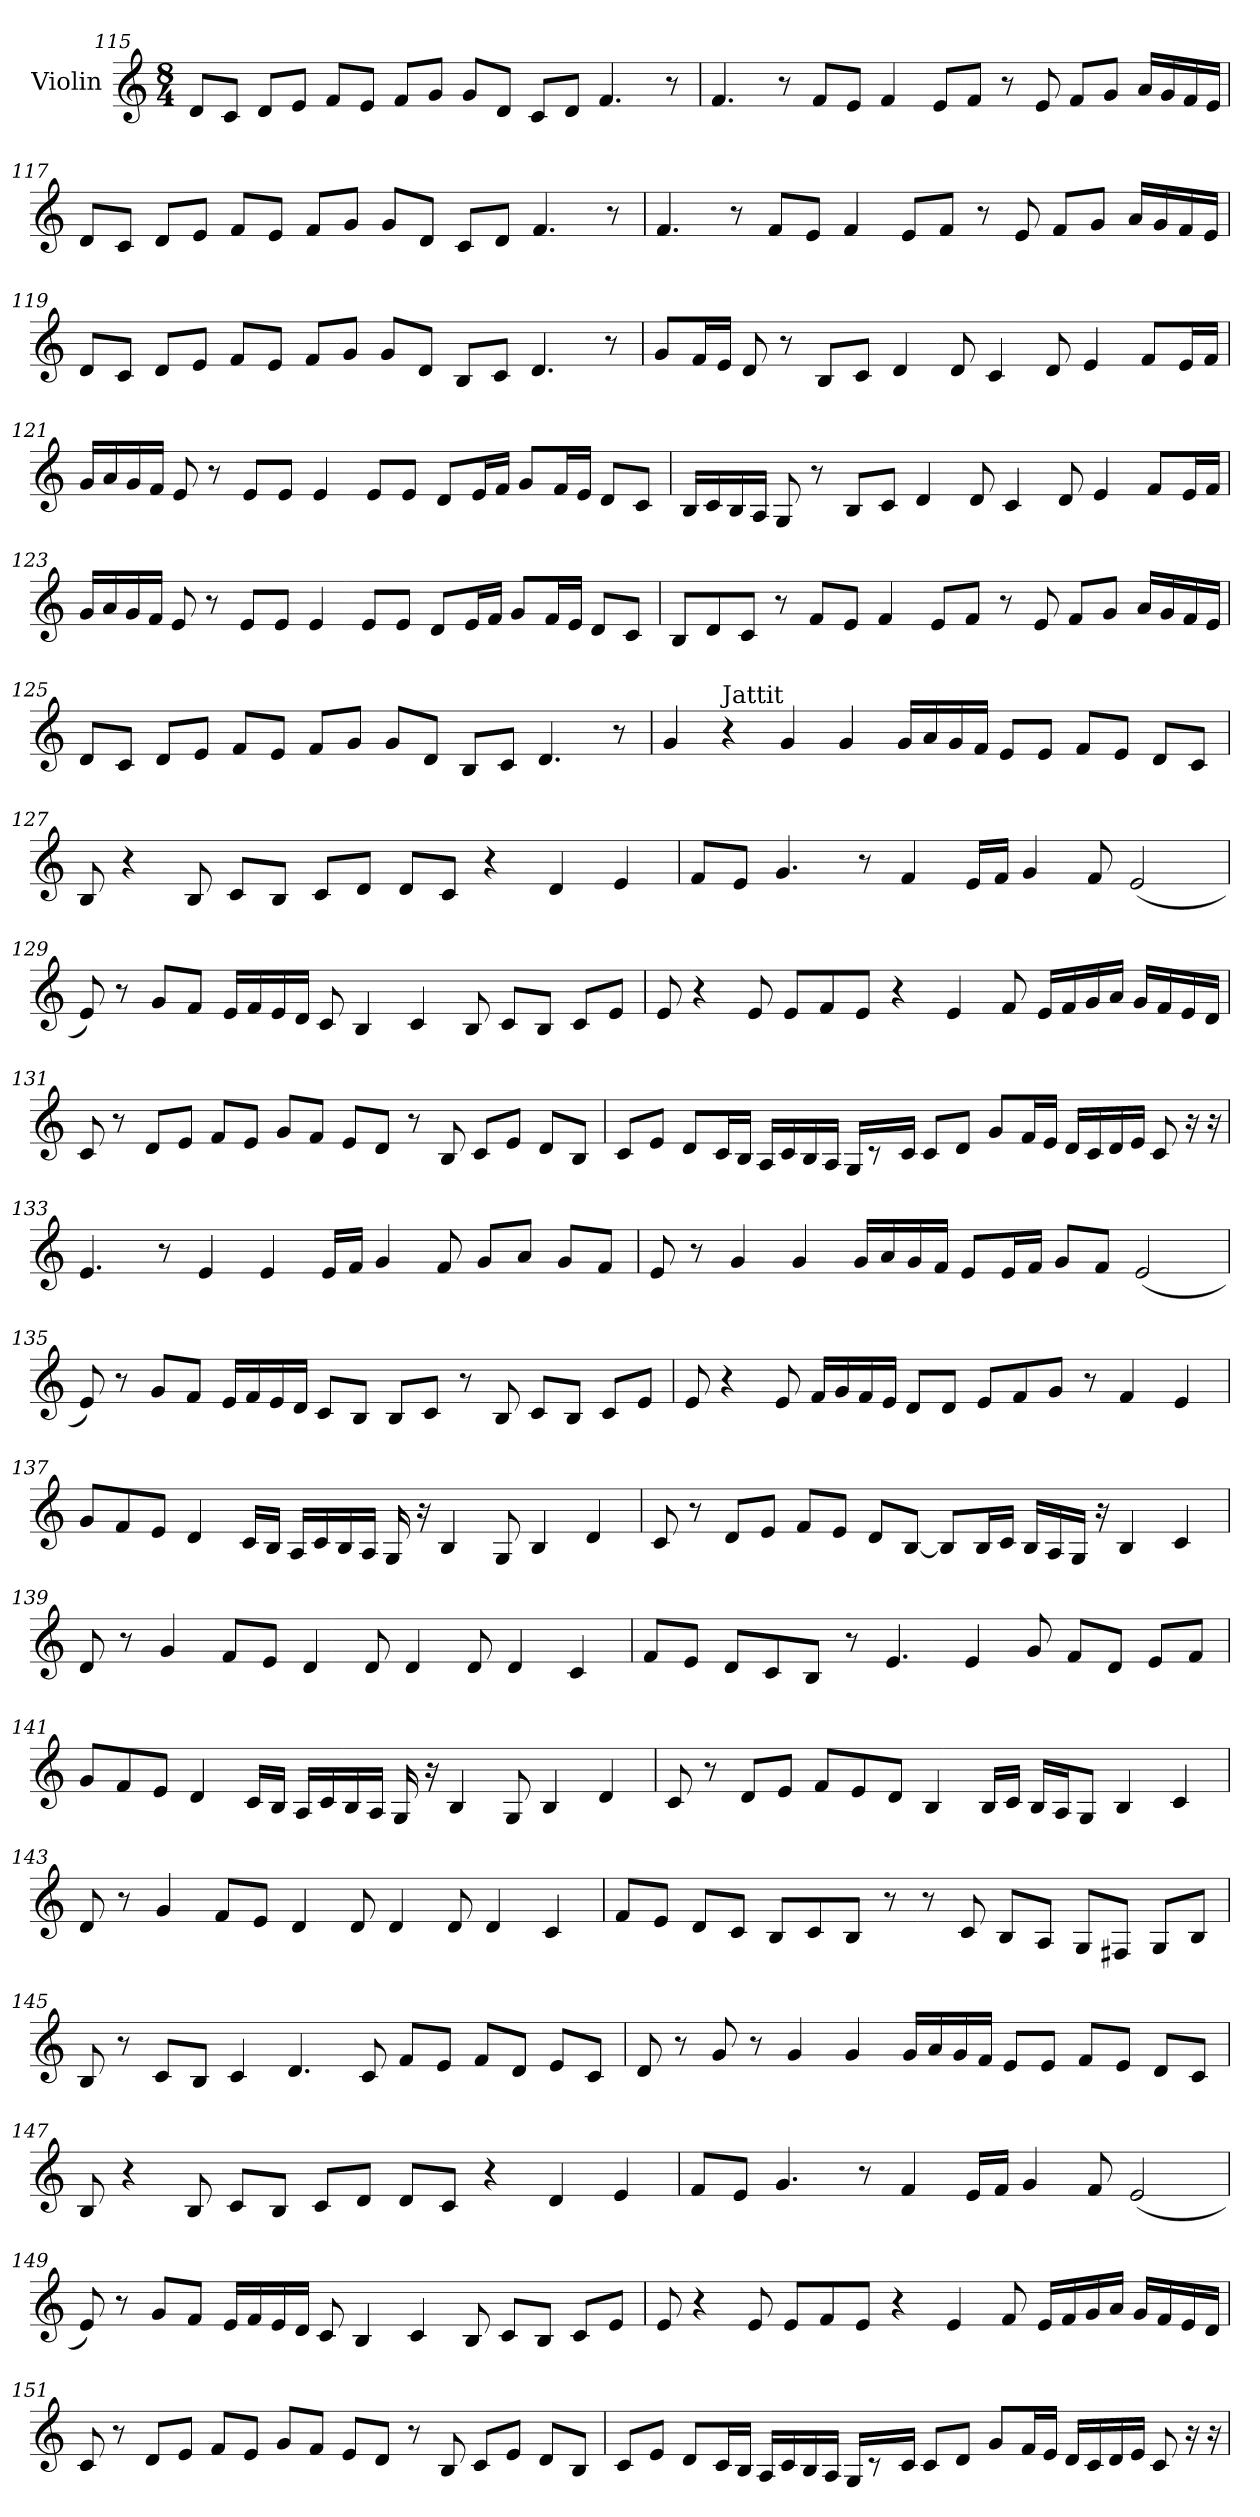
**kern
*part1
*staff1
*I"Violin
!!LO:LB:g=z
*clefG2
*k[]
*C:
*M8/4
=115
8d/L
8c/J
8d/L
8e/J
8f/L
8e/J
8f/L
8g/J
8g/L
8d/J
8c/L
8d/J
4.f/
8r
=116
4.f/
8r
8f/L
8e/J
4f/
8e/L
8f/J
8r
8e/
8f/L
8g/J
16a/LL
16g/
16f/
16e/JJ
!!LO:PB:g=z
=117
8d/L
8c/J
8d/L
8e/J
8f/L
8e/J
8f/L
8g/J
8g/L
8d/J
8c/L
8d/J
4.f/
8r
=118
4.f/
8r
8f/L
8e/J
4f/
8e/L
8f/J
8r
8e/
8f/L
8g/J
16a/LL
16g/
16f/
16e/JJ
!!LO:LB:g=z
=119
8d/L
8c/J
8d/L
8e/J
8f/L
8e/J
8f/L
8g/J
8g/L
8d/J
8B/L
8c/J
4.d/
8r
=120
8g/L
16f/L
16e/JJ
8d/
8r
8B/L
8c/J
4d/
8d/
4c/
8d/
4e/
8f/L
16e/L
16f/JJ
!!LO:LB:g=z
=121
16g/LL
16a/
16g/
16f/JJ
8e/
8r
8e/L
8e/J
4e/
8e/L
8e/J
8d/L
16e/L
16f/JJ
8g/L
16f/L
16e/JJ
8d/L
8c/J
=122
16B/LL
16c/
16B/
16A/JJ
8G/
8r
8B/L
8c/J
4d/
8d/
4c/
8d/
4e/
8f/L
16e/L
16f/JJ
!!LO:LB:g=z
=123
16g/LL
16a/
16g/
16f/JJ
8e/
8r
8e/L
8e/J
4e/
8e/L
8e/J
8d/L
16e/L
16f/JJ
8g/L
16f/L
16e/JJ
8d/L
8c/J
=124
8B/L
8d/
8c/J
8r
8f/L
8e/J
4f/
8e/L
8f/J
8r
8e/
8f/L
8g/J
16a/LL
16g/
16f/
16e/JJ
!!LO:LB:g=z
=125
8d/L
8c/J
8d/L
8e/J
8f/L
8e/J
8f/L
8g/J
8g/L
8d/J
8B/L
8c/J
4.d/
8r
=126
4g/
!LO:TX:a:t=Jattit
4r
4g/
4g/
16g/LL
16a/
16g/
16f/JJ
8e/L
8e/J
8f/L
8e/J
8d/L
8c/J
!!LO:LB:g=z
=127
8B/
4r
8B/
8c/L
8B/J
8c/L
8d/J
8d/L
8c/J
4r
4d/
4e/
=128
8f/L
8e/J
4.g/
8r
4f/
16e/LL
16f/JJ
4g/
8f/
(2e/
!!LO:LB:g=z
=129
8e/)
8r
8g/L
8f/J
16e/LL
16f/
16e/
16d/JJ
8c/
4B/
4c/
8B/
8c/L
8B/J
8c/L
8e/J
=130
8e/
4r
8e/
8e/L
8f/
8e/J
4r
4e/
8f/
16e/LL
16f/
16g/
16a/JJ
16g/LL
16f/
16e/
16d/JJ
!!LO:LB:g=z
=131
8c/
8r
8d/L
8e/J
8f/L
8e/J
8g/L
8f/J
8e/L
8d/J
8r
8B/
8c/L
8e/J
8d/L
8B/J
=132
8c/L
8e/J
8d/L
16c/L
16B/JJ
16A/LL
16c/
16B/
16A/JJ
16G/LL
8r
16c/JJ
8c/L
8d/J
8g/L
16f/L
16e/JJ
16d/LL
16c/
16d/
16e/JJ
8c/
16r
16r
!!LO:PB:g=z
=133
4.e/
8r
4e/
4e/
16e/LL
16f/JJ
4g/
8f/
8g/L
8a/J
8g/L
8f/J
=134
8e/
8r
4g/
4g/
16g/LL
16a/
16g/
16f/JJ
8e/L
16e/L
16f/JJ
8g/L
8f/J
(2e/
!!LO:LB:g=z
=135
8e/)
8r
8g/L
8f/J
16e/LL
16f/
16e/
16d/JJ
8c/L
8B/J
8B/L
8c/J
8r
8B/
8c/L
8B/J
8c/L
8e/J
=136
8e/
4r
8e/
16f/LL
16g/
16f/
16e/JJ
8d/L
8d/J
8e/L
8f/
8g/J
8r
4f/
4e/
!!LO:LB:g=z
=137
8g/L
8f/
8e/J
4d/
16c/LL
16B/JJ
16A/LL
16c/
16B/
16A/JJ
16G/
16r
4B/
8G/
4B/
4d/
=138
8c/
8r
8d/L
8e/J
8f/L
8e/J
8d/L
[8B/J
8B/L]
16B/L
16c/JJ
16B/LL
16A/
16G/JJ
16r
4B/
4c/
!!LO:LB:g=z
=139
8d/
8r
4g/
8f/L
8e/J
4d/
8d/
4d/
8d/
4d/
4c/
=140
8f/L
8e/J
8d/L
8c/
8B/J
8r
4.e/
4e/
8g/
8f/L
8d/J
8e/L
8f/J
!!LO:LB:g=z
=141
8g/L
8f/
8e/J
4d/
16c/LL
16B/JJ
16A/LL
16c/
16B/
16A/JJ
16G/
16r
4B/
8G/
4B/
4d/
=142
8c/
8r
8d/L
8e/J
8f/L
8e/
8d/J
4B/
16B/LL
16c/JJ
16B/LL
16A/J
8G/J
4B/
4c/
!!LO:LB:g=z
=143
8d/
8r
4g/
8f/L
8e/J
4d/
8d/
4d/
8d/
4d/
4c/
=144
8f/L
8e/J
8d/L
8c/J
8B/L
8c/
8B/J
8r
8r
8c/
8B/L
8A/J
8G/L
8F#X/J
8G/L
8B/J
!!LO:LB:g=z
=145
8B/
8r
8c/L
8B/J
4c/
4.d/
8c/
8f/L
8e/J
8f/L
8d/J
8e/L
8c/J
=146
8d/
8r
8g/
8r
4g/
4g/
16g/LL
16a/
16g/
16f/JJ
8e/L
8e/J
8f/L
8e/J
8d/L
8c/J
!!LO:LB:g=z
=147
8B/
4r
8B/
8c/L
8B/J
8c/L
8d/J
8d/L
8c/J
4r
4d/
4e/
=148
8f/L
8e/J
4.g/
8r
4f/
16e/LL
16f/JJ
4g/
8f/
(2e/
!!LO:PB:g=z
=149
8e/)
8r
8g/L
8f/J
16e/LL
16f/
16e/
16d/JJ
8c/
4B/
4c/
8B/
8c/L
8B/J
8c/L
8e/J
=150
8e/
4r
8e/
8e/L
8f/
8e/J
4r
4e/
8f/
16e/LL
16f/
16g/
16a/JJ
16g/LL
16f/
16e/
16d/JJ
!!LO:LB:g=z
=151
8c/
8r
8d/L
8e/J
8f/L
8e/J
8g/L
8f/J
8e/L
8d/J
8r
8B/
8c/L
8e/J
8d/L
8B/J
=152
8c/L
8e/J
8d/L
16c/L
16B/JJ
16A/LL
16c/
16B/
16A/JJ
16G/LL
8r
16c/JJ
8c/L
8d/J
8g/L
16f/L
16e/JJ
16d/LL
16c/
16d/
16e/JJ
8c/
16r
16r
=
*-
